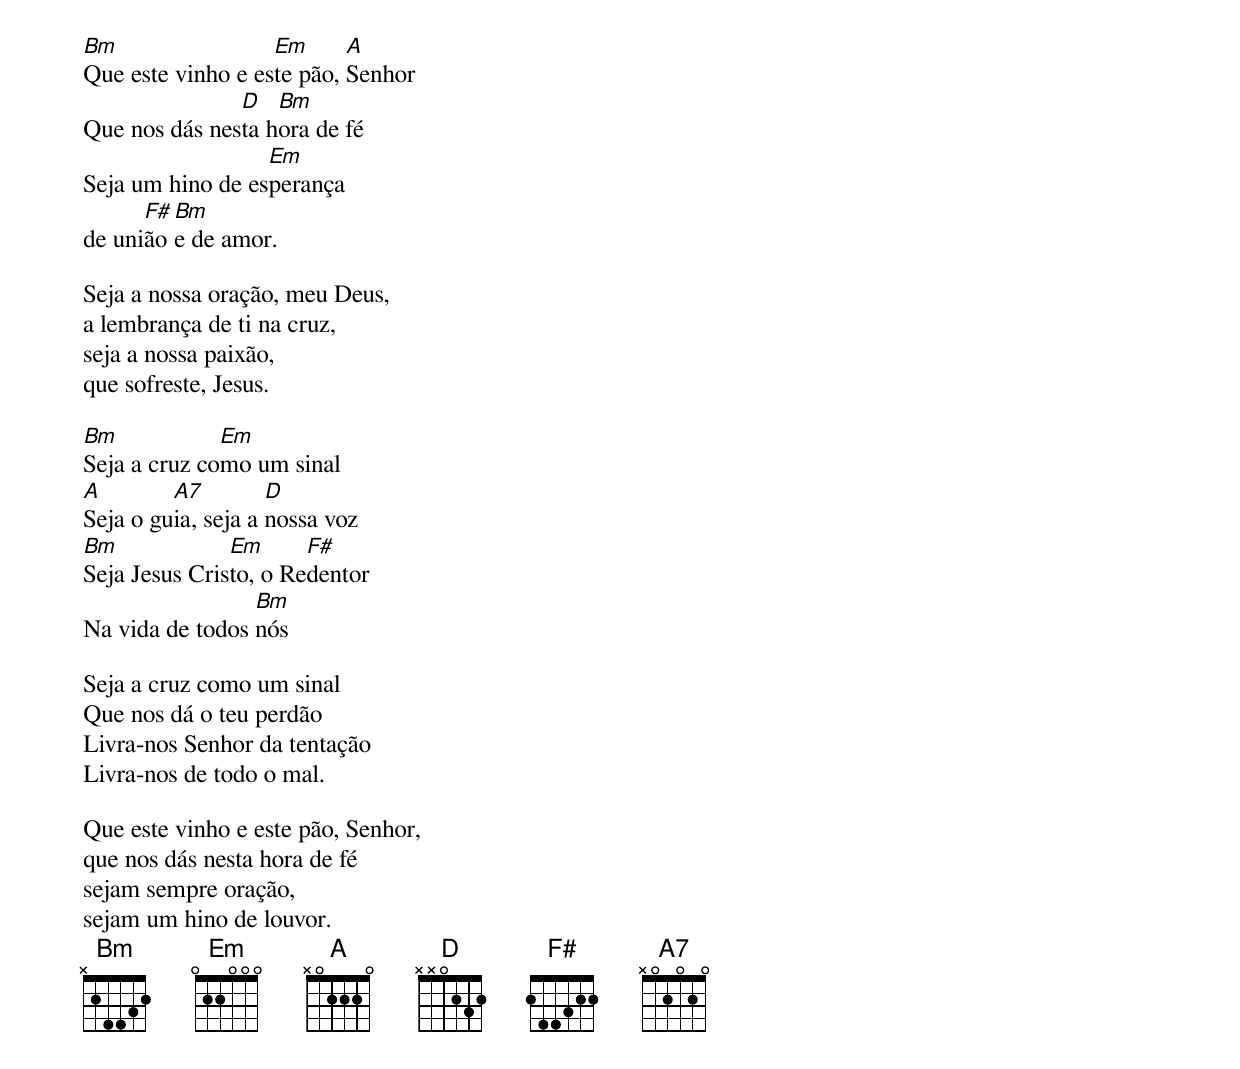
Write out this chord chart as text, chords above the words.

Bm                 Em      A
Que este vinho e este pão, Senhor
               D   Bm
Que nos dás nesta hora de fé
                  Em
Seja um hino de esperança
      F# Bm
de união e de amor.

Seja a nossa oração, meu Deus,
a lembrança de ti na cruz,
seja a nossa paixão,
que sofreste, Jesus.

Bm            Em
Seja a cruz como um sinal
A        A7         D
Seja o guia, seja a nossa voz
Bm             Em      F#
Seja Jesus Cristo, o Redentor
                 Bm
Na vida de todos nós

Seja a cruz como um sinal
Que nos dá o teu perdão
Livra-nos Senhor da tentação
Livra-nos de todo o mal.

Que este vinho e este pão, Senhor,
que nos dás nesta hora de fé
sejam sempre oração,
sejam um hino de louvor.
